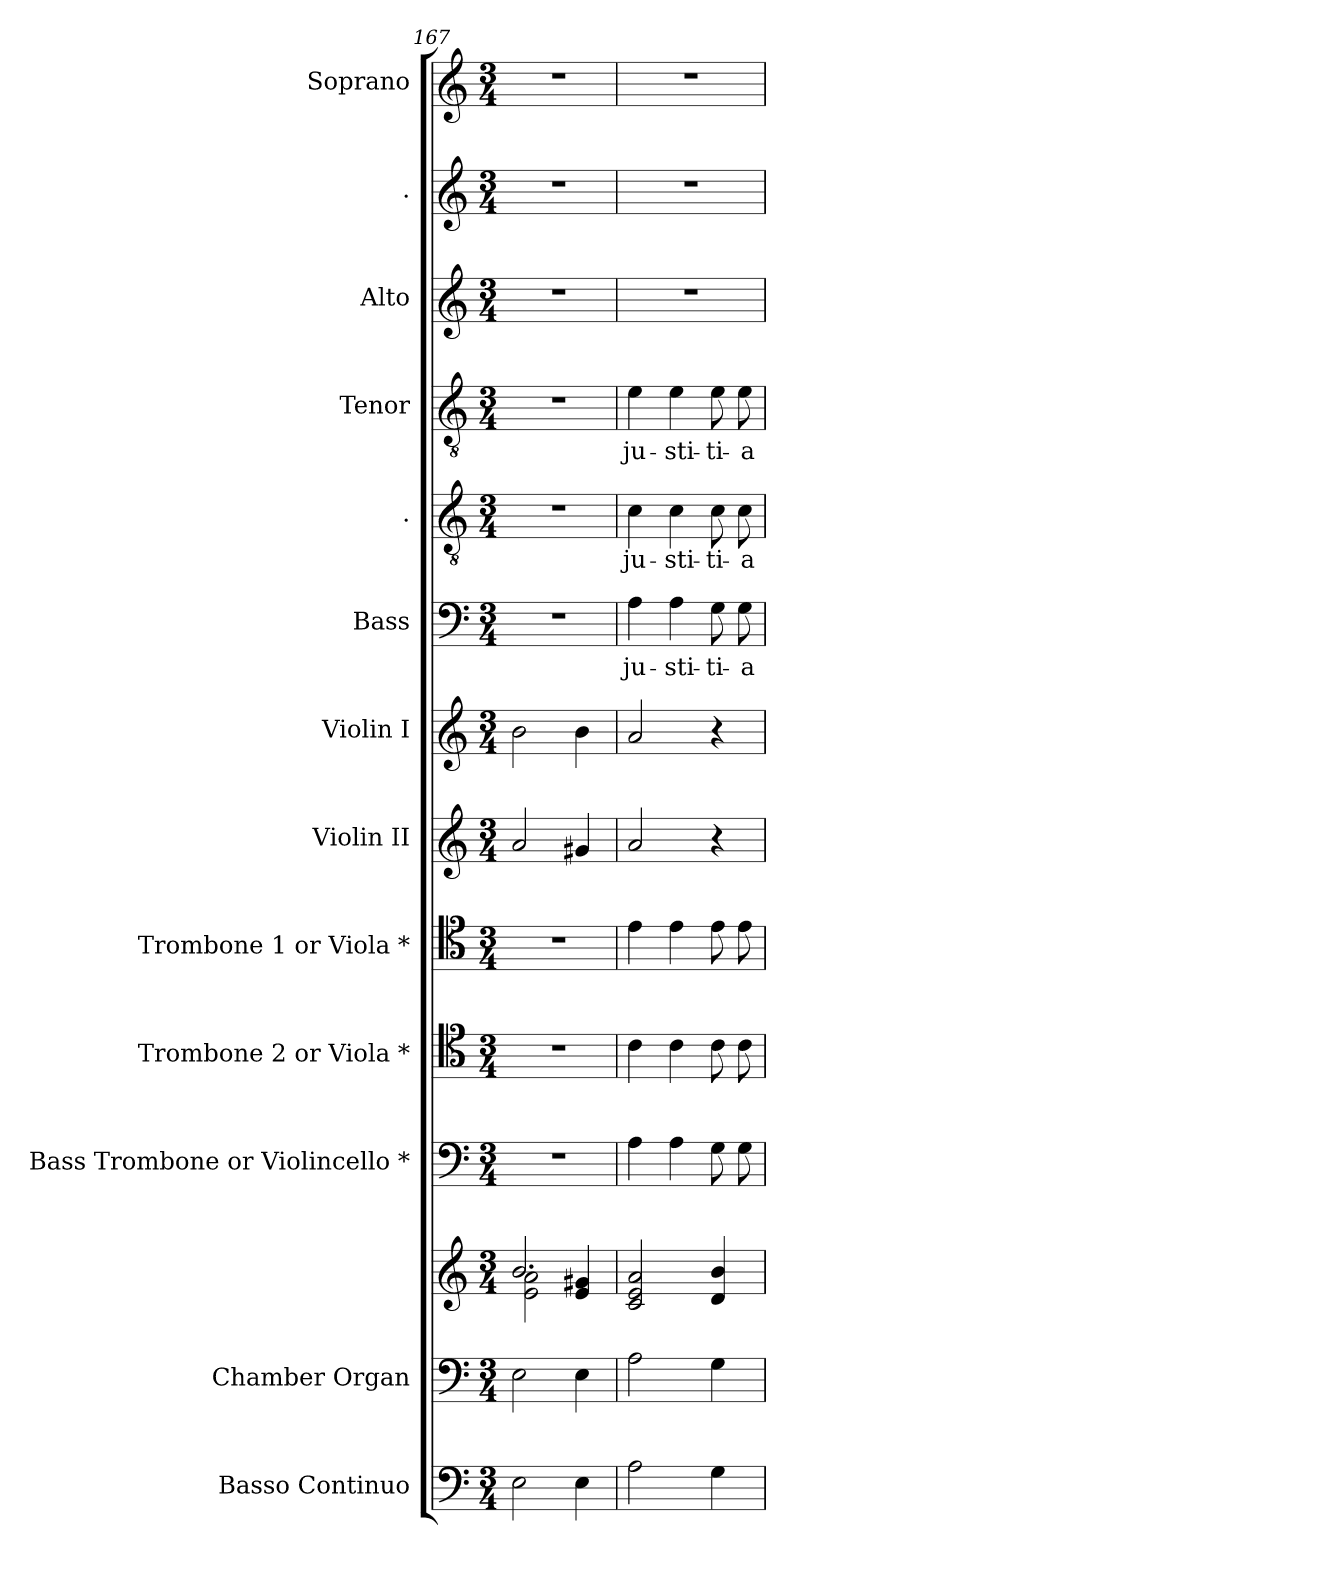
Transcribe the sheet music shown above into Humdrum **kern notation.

**kern	**kern	**kern	**kern	**kern	**kern	**kern	**kern	**kern	**text	**kern	**text	**kern	**text	**kern	**kern	**kern
*part13	*part12	*part12	*part11	*part10	*part9	*part8	*part7	*part6	*part6	*part5	*part5	*part4	*part4	*part3	*part2	*part1
*staff14	*staff13	*staff12	*staff11	*staff10	*staff9	*staff8	*staff7	*staff6	*staff6	*staff5	*staff5	*staff4	*staff4	*staff3	*staff2	*staff1
*I"Basso  Continuo	*I"Chamber  Organ	*	*I"Bass Trombone or Violincello *	*I"Trombone 2 or Viola *	*I"Trombone 1 or Viola *	*I"Violin II	*I"Violin I	*I"Bass	*	*I".	*	*I"Tenor	*	*I"Alto	*I".	*I"Soprano
*I'B Cont	*I'Org.	*	*I'B. Tbn.	*I'Tbn 2	*I'Tbn 1	*I'Vln. II	*I'Vln. I	*I'B.	*	*	*	*I'T,	*	*I'A.	*	*I'S.
*clefF4	*clefF4	*clefG2	*clefF4	*clefC4	*clefC4	*clefG2	*clefG2	*clefF4	*	*clefGv2	*	*clefGv2	*	*clefG2	*clefG2	*clefG2
*ITrd7c12	*	*	*	*	*	*	*	*	*	*ITrd7c12	*	*ITrd7c12	*	*	*	*
*k[]	*k[]	*k[]	*k[]	*k[]	*k[]	*k[]	*k[]	*k[]	*	*k[]	*	*k[]	*	*k[]	*k[]	*k[]
*C:	*C:	*C:	*C:	*C:	*C:	*C:	*C:	*C:	*	*C:	*	*C:	*	*C:	*C:	*C:
*M3/4	*M3/4	*M3/4	*M3/4	*M3/4	*M3/4	*M3/4	*M3/4	*M3/4	*	*M3/4	*	*M3/4	*	*M3/4	*M3/4	*M3/4
=167	=167	=167	=167	=167	=167	=167	=167	=167	=167	=167	=167	=167	=167	=167	=167	=167
*	*	*^	*	*	*	*	*	*	*	*	*	*	*	*	*	*
!	!	!	!	!LO:N:vis=1	!LO:N:vis=1	!LO:N:vis=1	!	!	!LO:N:vis=1	!	!LO:N:vis=1	!	!LO:N:vis=1	!	!LO:N:vis=1	!LO:N:vis=1	!LO:N:vis=1
2EEi\	2Ei\	2.bi/	2ei\ 2ai	2.r	2.r	2.r	2ai/	2bi\	2.r	.	2.r	.	2.r	.	2.r	2.r	2.r
4EEi\	4Ei\	.	4ei/ 4g#Xi	.	.	.	4g#Xi/	4bi\	.	.	.	.	.	.	.	.	.
*	*	*v	*v	*	*	*	*	*	*	*	*	*	*	*	*	*	*
=168	=168	=168	=168	=168	=168	=168	=168	=168	=168	=168	=168	=168	=168	=168	=168	=168
*	*	*^	*	*	*	*	*	*	*	*	*	*	*	*	*	*
!	!	!	!	!	!	!	!	!	!	!LO:LY:b:color=#000000	!	!	!	!	!	!	!
*	*	*v	*v	*	*	*	*	*	*	*	*	*	*	*	*	*	*
*	*	*^	*	*	*	*	*	*	*	*	*	*	*	*	*	*
!	!	!	!	!	!	!	!	!	!	!	!	!LO:LY:b:color=#000000	!	!	!	!	!
*	*	*v	*v	*	*	*	*	*	*	*	*	*	*	*	*	*	*
*	*	*^	*	*	*	*	*	*	*	*	*	*	*	*	*	*
!	!	!	!	!	!	!	!	!	!	!	!	!	!	!LO:LY:b:color=#000000	!LO:N:vis=1	!LO:N:vis=1	!LO:N:vis=1
*	*	*v	*v	*	*	*	*	*	*	*	*	*	*	*	*	*	*
2AAi\	2Ai\	2ci/ 2ei 2ai	4Ai\	4ci\	4ei\	2ai/	2ai/	4Ai\	ju-	4Ci\	ju-	4Ei\	ju-	2.r	2.r	2.r
!	!	!	!	!	!	!	!	!	!LO:LY:b:color=#000000	!	!	!	!	!	!	!
!	!	!	!	!	!	!	!	!	!	!	!LO:LY:b:color=#000000	!	!	!	!	!
!	!	!	!	!	!	!	!	!	!	!	!	!	!LO:LY:b:color=#000000	!	!	!
.	.	.	4Ai\	4ci\	4ei\	.	.	4Ai\	-sti-	4Ci\	-sti-	4Ei\	-sti-	.	.	.
!	!	!	!	!	!	!	!	!	!LO:LY:b:color=#000000	!	!	!	!	!	!	!
!	!	!	!	!	!	!	!	!	!	!	!LO:LY:b:color=#000000	!	!	!	!	!
!	!	!	!	!	!	!	!	!	!	!	!	!	!LO:LY:b:color=#000000	!	!	!
4GGi\	4Gi\	4di/ 4bi	8Gi\	8ci\	8ei\	4r	4r	8Gi\	-ti-	8Ci\	-ti-	8Ei\	-ti-	.	.	.
!	!	!	!	!	!	!	!	!	!LO:LY:b:color=#000000	!	!	!	!	!	!	!
!	!	!	!	!	!	!	!	!	!	!	!LO:LY:b:color=#000000	!	!	!	!	!
!	!	!	!	!	!	!	!	!	!	!	!	!	!LO:LY:b:color=#000000	!	!	!
.	.	.	8Gi\	8ci\	8ei\	.	.	8Gi\	-a	8Ci\	-a	8Ei\	-a	.	.	.
=	=	=	=	=	=	=	=	=	=	=	=	=	=	=	=	=
*-	*-	*-	*-	*-	*-	*-	*-	*-	*-	*-	*-	*-	*-	*-	*-	*-
